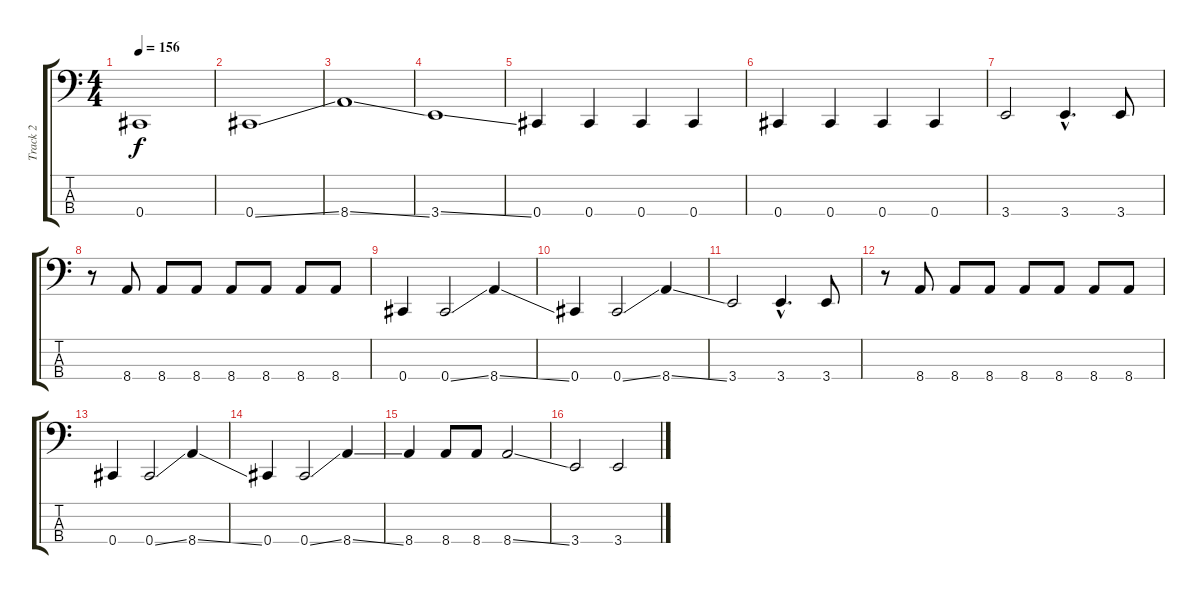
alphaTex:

\track ("Track 2" "Track 2") {instrument electricbassfinger}
\staff {score tabs}
\tuning (Gb2 Db2 Ab1 Db1) {hide}
\ts (4 4)
\tempo 156
\clef f4
\ks c
0.4.1{dy f} |
0.4{ss}.1 |
8.4{ss}.1 |
3.4{ss}.1 |
0.4.4 0.4.4 0.4.4 0.4.4 |
0.4.4 0.4.4 0.4.4 0.4.4 |
3.4.2 3.4{hac}.4{d} 3.4.8 |
r.8 8.4.8 8.4.8 8.4.8 8.4.8 8.4.8 8.4.8 8.4.8 |
0.4.4 0.4{ss}.2 8.4{ss}.4 |
0.4.4 0.4{ss}.2 8.4{ss}.4 |
3.4.2 3.4{hac}.4{d} 3.4.8 |
r.8 8.4.8 8.4.8 8.4.8 8.4.8 8.4.8 8.4.8 8.4.8 |
0.4.4 0.4{ss}.2 8.4{ss}.4 |
0.4.4 0.4{ss}.2 8.4{ss}.4 |
8.4.4 8.4.8 8.4.8 8.4{ss}.2 |
3.4.2 3.4{ss}.2
